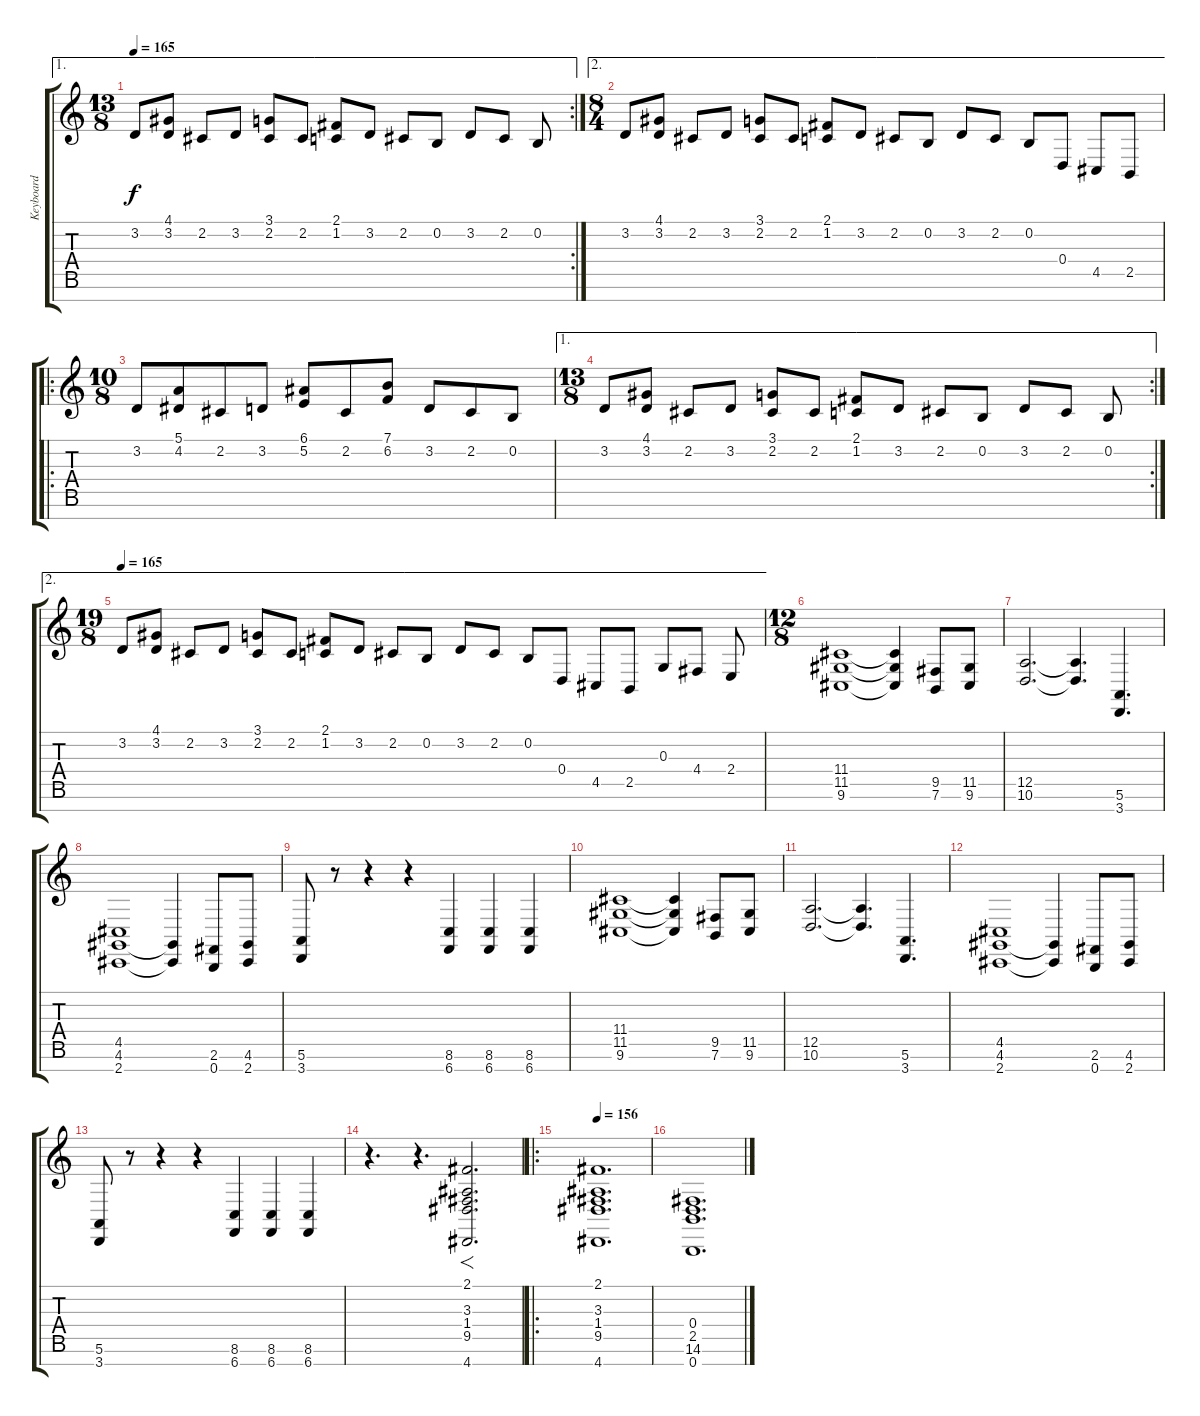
\track ("Keyboard" "Keyboard") {instrument brightacousticpiano}
\staff {score tabs}
\tuning (E4 B3 G3 D3 A2 E2 B1) {hide}
\ae 1
\rc 2
\ts (13 8)
\tempo 165
\clef g2
\ks c
3.2.8{dy f} (4.1 3.2).8 2.2.8 3.2.8 (3.1 2.2).8 2.2.8 (2.1 1.2).8 3.2.8 2.2.8 0.2.8 3.2.8 2.2.8 0.2.8 |
\ae 2
\ts (8 4)
3.2.8 (4.1 3.2).8 2.2.8 3.2.8 (3.1 2.2).8 2.2.8 (2.1 1.2).8 3.2.8 2.2.8 0.2.8 3.2.8 2.2.8 0.2.8 0.4.8 4.5.8 2.5.8 |
\ro
\ts (10 8)
3.2.8 (5.1 4.2).8 2.2.8 3.2.8 (6.1 5.2).8 2.2.8 (7.1 6.2).8 3.2.8 2.2.8 0.2.8 |
\ae 1
\rc 2
\ts (13 8)
3.2.8 (4.1 3.2).8 2.2.8 3.2.8 (3.1 2.2).8 2.2.8 (2.1 1.2).8 3.2.8 2.2.8 0.2.8 3.2.8 2.2.8 0.2.8 |
\ae 2
\ts (19 8)
\tempo 165
3.2.8 (4.1 3.2).8 2.2.8 3.2.8 (3.1 2.2).8 2.2.8 (2.1 1.2).8 3.2.8 2.2.8 0.2.8 3.2.8 2.2.8 0.2.8 0.4.8 4.5.8 2.5.8 0.3.8 4.4.8 2.4.8 |
\ts (12 8)
(11.4 11.5 9.6).1 (11.4{t} 11.5{t} 9.6{t}).4 (9.5 7.6).8 (11.5 9.6).8 |
(12.5 10.6).2{d} (12.5{t} 10.6{t}).4{d} (5.6 3.7).4{d} |
(4.5 4.6 2.7).1 (4.6{t} 2.7{t}).4 (2.6 0.7).8 (4.6 2.7).8 |
(5.6 3.7).8 r.8 r.4 r.4 (8.6 6.7).4 (8.6 6.7).4 (8.6 6.7).4 |
(11.4 11.5 9.6).1 (11.4{t} 11.5{t} 9.6{t}).4 (9.5 7.6).8 (11.5 9.6).8 |
(12.5 10.6).2{d} (12.5{t} 10.6{t}).4{d} (5.6 3.7).4{d} |
(4.5 4.6 2.7).1 (4.6{t} 2.7{t}).4 (2.6 0.7).8 (4.6 2.7).8 |
(5.6 3.7).8 r.8 r.4 r.4 (8.6 6.7).4 (8.6 6.7).4 (8.6 6.7).4 |
r.4{d} r.4{d} (2.1 3.3 1.4 9.5 4.7).2{f d instrument stringensemble2} |
\ro
\tempo 156
(2.1 3.3 1.4 9.5 4.7).1{d instrument stringensemble2} |
(0.4 2.5 14.6 0.7).1{d}
